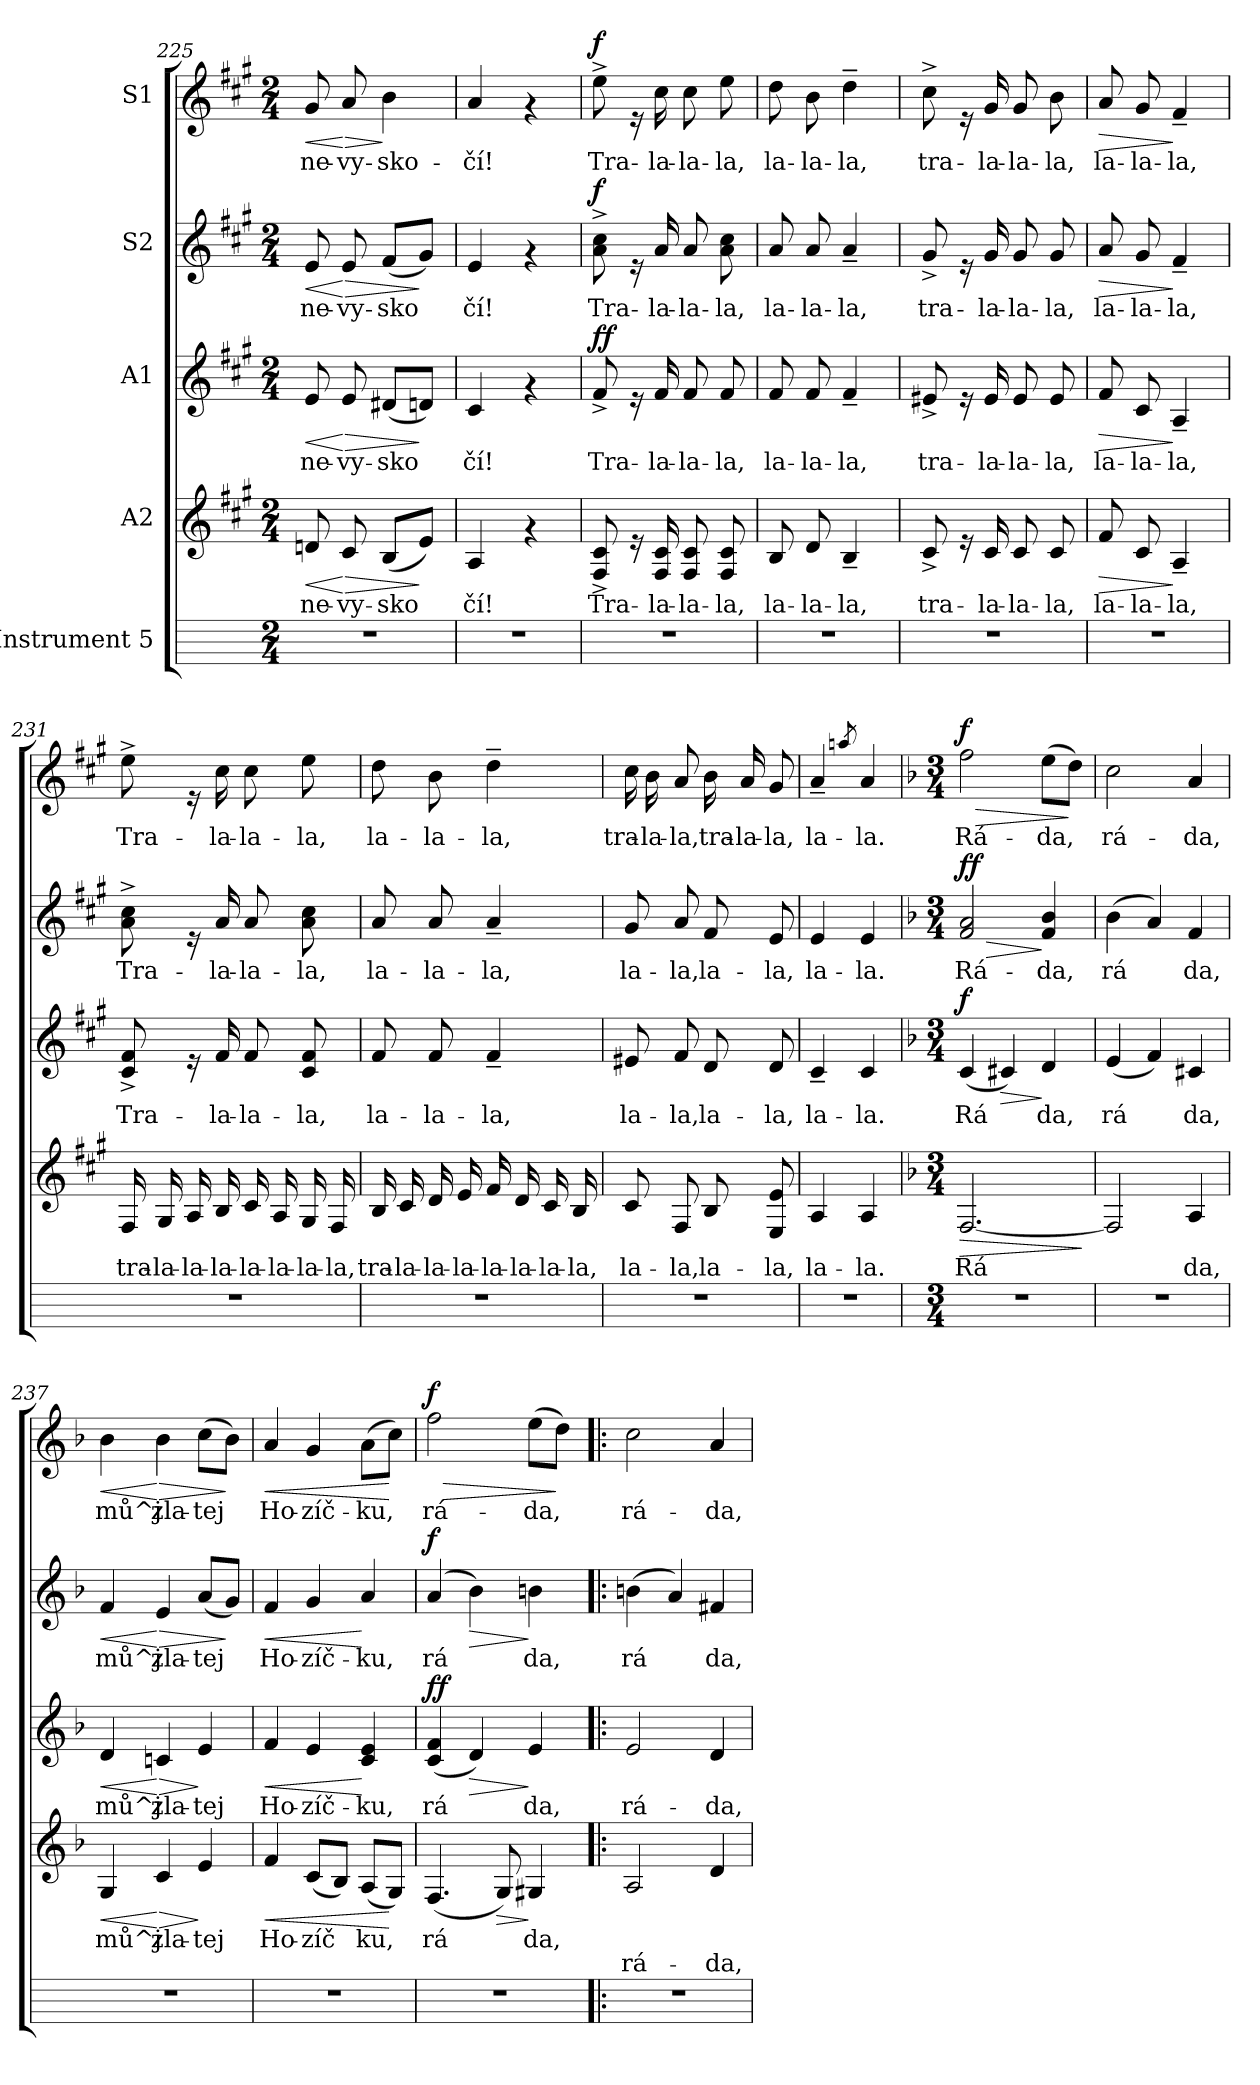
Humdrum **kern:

**kern	**kern	**text	**text	**dynam	**kern	**text	**dynam	**kern	**text	**dynam	**kern	**text	**dynam
*part5	*part4	*part4	*part4	*part4	*part3	*part3	*part3	*part2	*part2	*part2	*part1	*part1	*part1
*staff5	*staff4	*staff4	*staff4	*staff4	*staff3	*staff3	*staff3	*staff2	*staff2	*staff2	*staff1	*staff1	*staff1
*I"Instrument 5	*I"A2	*	*	*	*I"A1	*	*	*I"S2	*	*	*I"S1	*	*
*	*clefG2	*	*	*	*clefG2	*	*	*clefG2	*	*	*clefG2	*	*
*k[]	*k[f#c#g#]	*	*	*	*k[f#c#g#]	*	*	*k[f#c#g#]	*	*	*k[f#c#g#]	*	*
*C:	*A:	*	*	*	*A:	*	*	*A:	*	*	*A:	*	*
*M2/4	*M2/4	*	*	*	*M2/4	*	*	*M2/4	*	*	*M2/4	*	*
=225	=225	=225	=225	=225	=225	=225	=225	=225	=225	=225	=225	=225	=225
!	!	!LO:LY:b:cj	!	!LO:HP:b	!	!LO:LY:b:cj	!LO:HP:b	!	!LO:LY:b:cj	!LO:HP:b	!	!LO:LY:b:cj	!LO:HP:b
2r	8dn/	ne-	.	<	8e/	ne-	<	8e/	ne-	<	8g#/	ne-	<
!	!	!LO:LY:b:cj	!	!LO:HP:n=1:b	!	!LO:LY:b:cj	!LO:HP:n=1:b	!	!LO:LY:b:cj	!LO:HP:n=1:b	!	!LO:LY:b:cj	!LO:HP:n=1:b
.	8c#/	-vy-	.	[ >	8e/	-vy-	[ >	8e/	-vy-	[ >	8a/	-vy-	[ >
!	!	!LO:LY:b:cj	!	!	!	!LO:LY:b:cj	!	!	!LO:LY:b:cj	!	!	!LO:LY:b:cj	!
.	(<8B/L	-sko-	.	.	(<8d#X/L	-sko-	.	(<8f#/L	-sko-	.	4b\	-sko-	]
!	!	!LO:LY:b:cj	!	!	!	!LO:LY:b:cj	!	!	!LO:LY:b:cj	!	!	!	!
.	8e/J)	--	.	]	8dn/J)	--	]	8g#/J)	--	]	.	.	.
=226	=226	=226	=226	=226	=226	=226	=226	=226	=226	=226	=226	=226	=226
!	!	!LO:LY:b:cj	!	!	!	!LO:LY:b:cj	!	!	!LO:LY:b:cj	!	!	!LO:LY:b:cj	!
2r	4A/	-čí!	.	.	4c#/	-čí!	.	4e/	-čí!	.	4a/	-čí!	.
.	4rf	.	.	.	4rf	.	.	4rf	.	.	4rf	.	.
=227	=227	=227	=227	=227	=227	=227	=227	=227	=227	=227	=227	=227	=227
!	!	!LO:LY:b:cj	!	!	!	!LO:LY:b:cj	!LO:DY:a	!	!LO:LY:b:cj	!	!	!LO:LY:b:cj	!
!	!	!	!	!	!	!	!LO:DY:n=1:b	!	!	!LO:DY:a	!	!	!LO:DY:a
2r	8c#/^> 8F#/^>	Tra-	.	.	8f#^>/	Tra-	f f	8cc#\^> 8a\^>	Tra-	f	8ee^>\	Tra-	f
.	16re	.	.	.	16re	.	.	16re	.	.	16re	.	.
!	!	!LO:LY:b:cj	!	!	!	!LO:LY:b:cj	!	!	!LO:LY:b:cj	!	!	!LO:LY:b:cj	!
.	16c#/ 16F#/	-la-	.	.	16f#/	-la-	.	16a/	-la-	.	16cc#\	-la-	.
!	!	!LO:LY:b:cj	!	!	!	!LO:LY:b:cj	!	!	!LO:LY:b:cj	!	!	!LO:LY:b:cj	!
.	8c#/ 8F#/	-la-	.	.	8f#/	-la-	.	8a/	-la-	.	8cc#\	-la-	.
!	!	!LO:LY:b:cj	!	!	!	!LO:LY:b:cj	!	!	!LO:LY:b:cj	!	!	!LO:LY:b:cj	!
.	8c#/ 8F#/	-la,	.	.	8f#/	-la,	.	8cc#\ 8a\	-la,	.	8ee\	-la,	.
=228	=228	=228	=228	=228	=228	=228	=228	=228	=228	=228	=228	=228	=228
!	!	!LO:LY:b:cj	!	!	!	!LO:LY:b:cj	!	!	!LO:LY:b:cj	!	!	!LO:LY:b:cj	!
2r	8B/	la-	.	.	8f#/	la-	.	8a/	la-	.	8dd\	la-	.
!	!	!LO:LY:b:cj	!	!	!	!LO:LY:b:cj	!	!	!LO:LY:b:cj	!	!	!LO:LY:b:cj	!
.	8d/	-la-	.	.	8f#/	-la-	.	8a/	-la-	.	8b\	-la-	.
!	!	!LO:LY:b:cj	!	!	!	!LO:LY:b:cj	!	!	!LO:LY:b:cj	!	!	!LO:LY:b:cj	!
.	4B~</	-la,	.	.	4f#~</	-la,	.	4a~</	-la,	.	4dd~>\	-la,	.
=229	=229	=229	=229	=229	=229	=229	=229	=229	=229	=229	=229	=229	=229
!	!	!LO:LY:b:cj	!	!	!	!LO:LY:b:cj	!	!	!LO:LY:b:cj	!	!	!LO:LY:b:cj	!
2r	8c#^>/	tra-	.	.	8e#X^>/	tra-	.	8g#^>/	tra-	.	8cc#^>\	tra-	.
.	16re	.	.	.	16re	.	.	16re	.	.	16re	.	.
!	!	!LO:LY:b:cj	!	!	!	!LO:LY:b:cj	!	!	!LO:LY:b:cj	!	!	!LO:LY:b:cj	!
.	16c#/	-la-	.	.	16e#/	-la-	.	16g#/	-la-	.	16g#/	-la-	.
!	!	!LO:LY:b:cj	!	!	!	!LO:LY:b:cj	!	!	!LO:LY:b:cj	!	!	!LO:LY:b:cj	!
.	8c#/	-la-	.	.	8e#/	-la-	.	8g#/	-la-	.	8g#/	-la-	.
!	!	!LO:LY:b:cj	!	!	!	!LO:LY:b:cj	!	!	!LO:LY:b:cj	!	!	!LO:LY:b:cj	!
.	8c#/	-la,	.	.	8e#/	-la,	.	8g#/	-la,	.	8b\	-la,	.
!!LO:PB:g=z
=230	=230	=230	=230	=230	=230	=230	=230	=230	=230	=230	=230	=230	=230
!	!	!LO:LY:b:cj	!	!LO:HP:b	!	!LO:LY:b:cj	!LO:HP:b	!	!LO:LY:b:cj	!LO:HP:b	!	!LO:LY:b:cj	!LO:HP:b
2r	8f#/	la-	.	>	8f#/	la-	>	8a/	la-	>	8a/	la-	>
!	!	!LO:LY:b:cj	!	!	!	!LO:LY:b:cj	!	!	!LO:LY:b:cj	!	!	!LO:LY:b:cj	!
.	8c#/	-la-	.	.	8c#/	-la-	.	8g#/	-la-	.	8g#/	-la-	.
!	!	!LO:LY:b:cj	!	!	!	!LO:LY:b:cj	!	!	!LO:LY:b:cj	!	!	!LO:LY:b:cj	!
.	4A~</	-la,	.	]	4A~</	-la,	]	4f#~</	-la,	]	4f#~</	-la,	]
=231	=231	=231	=231	=231	=231	=231	=231	=231	=231	=231	=231	=231	=231
!	!	!LO:LY:b:cj	!	!	!	!LO:LY:b:cj	!	!	!LO:LY:b:cj	!	!	!LO:LY:b:cj	!
2r	16F#/	tra-	.	.	8f#/^> 8c#/^>	Tra-	.	8cc#\^> 8a\^>	Tra-	.	8ee^>\	Tra-	.
!	!	!LO:LY:b:cj	!	!	!	!	!	!	!	!	!	!	!
.	16G#/	-la-	.	.	.	.	.	.	.	.	.	.	.
!	!	!LO:LY:b:cj	!	!	!	!	!	!	!	!	!	!	!
.	16A/	-la-	.	.	16re	.	.	16re	.	.	16re	.	.
!	!	!LO:LY:b:cj	!	!	!	!LO:LY:b:cj	!	!	!LO:LY:b:cj	!	!	!LO:LY:b:cj	!
.	16B/	-la-	.	.	16f#/	-la-	.	16a/	-la-	.	16cc#\	-la-	.
!	!	!LO:LY:b:cj	!	!	!	!LO:LY:b:cj	!	!	!LO:LY:b:cj	!	!	!LO:LY:b:cj	!
.	16c#/	-la-	.	.	8f#/	-la-	.	8a/	-la-	.	8cc#\	-la-	.
!	!	!LO:LY:b:cj	!	!	!	!	!	!	!	!	!	!	!
.	16A/	-la-	.	.	.	.	.	.	.	.	.	.	.
!	!	!LO:LY:b:cj	!	!	!	!LO:LY:b:cj	!	!	!LO:LY:b:cj	!	!	!LO:LY:b:cj	!
.	16G#/	-la-	.	.	8f#/ 8c#/	-la,	.	8cc#\ 8a\	-la,	.	8ee\	-la,	.
!	!	!LO:LY:b:cj	!	!	!	!	!	!	!	!	!	!	!
.	16F#/	-la,	.	.	.	.	.	.	.	.	.	.	.
=232	=232	=232	=232	=232	=232	=232	=232	=232	=232	=232	=232	=232	=232
!	!	!LO:LY:b:cj	!	!	!	!LO:LY:b:cj	!	!	!LO:LY:b:cj	!	!	!LO:LY:b:cj	!
2r	16B/	tra-	.	.	8f#/	la-	.	8a/	la-	.	8dd\	la-	.
!	!	!LO:LY:b:cj	!	!	!	!	!	!	!	!	!	!	!
.	16c#/	-la-	.	.	.	.	.	.	.	.	.	.	.
!	!	!LO:LY:b:cj	!	!	!	!LO:LY:b:cj	!	!	!LO:LY:b:cj	!	!	!LO:LY:b:cj	!
.	16d/	-la-	.	.	8f#/	-la-	.	8a/	-la-	.	8b\	-la-	.
!	!	!LO:LY:b:cj	!	!	!	!	!	!	!	!	!	!	!
.	16e/	-la-	.	.	.	.	.	.	.	.	.	.	.
!	!	!LO:LY:b:cj	!	!	!	!LO:LY:b:cj	!	!	!LO:LY:b:cj	!	!	!LO:LY:b:cj	!
.	16f#/	-la-	.	.	4f#~</	-la,	.	4a~</	-la,	.	4dd~>\	-la,	.
!	!	!LO:LY:b:cj	!	!	!	!	!	!	!	!	!	!	!
.	16d/	-la-	.	.	.	.	.	.	.	.	.	.	.
!	!	!LO:LY:b:cj	!	!	!	!	!	!	!	!	!	!	!
.	16c#/	-la-	.	.	.	.	.	.	.	.	.	.	.
!	!	!LO:LY:b:cj	!	!	!	!	!	!	!	!	!	!	!
.	16B/	-la,	.	.	.	.	.	.	.	.	.	.	.
=233	=233	=233	=233	=233	=233	=233	=233	=233	=233	=233	=233	=233	=233
!	!	!LO:LY:b:cj	!	!	!	!LO:LY:b:cj	!	!	!LO:LY:b:cj	!	!	!LO:LY:b:cj	!
2r	8c#/	la-	.	.	8e#X/	la-	.	8g#/	la-	.	16cc#\	tra-	.
!	!	!	!	!	!	!	!	!	!	!	!	!LO:LY:b:cj	!
.	.	.	.	.	.	.	.	.	.	.	16b\	-la-	.
!	!	!LO:LY:b:cj	!	!	!	!LO:LY:b:cj	!	!	!LO:LY:b:cj	!	!	!LO:LY:b:cj	!
.	8F#/	-la,	.	.	8f#/	-la,	.	8a/	-la,	.	8a/	-la,	.
!	!	!LO:LY:b:cj	!	!	!	!LO:LY:b:cj	!	!	!LO:LY:b:cj	!	!	!LO:LY:b:cj	!
.	8B/	la-	.	.	8d/	la-	.	8f#/	la-	.	16b\	tra-	.
!	!	!	!	!	!	!	!	!	!	!	!	!LO:LY:b:cj	!
.	.	.	.	.	.	.	.	.	.	.	16a/	-la-	.
!	!	!LO:LY:b:cj	!	!	!	!LO:LY:b:cj	!	!	!LO:LY:b:cj	!	!	!LO:LY:b:cj	!
.	8e/ 8E/	-la,	.	.	8d/	-la,	.	8e/	-la,	.	8g#/	-la,	.
=234	=234	=234	=234	=234	=234	=234	=234	=234	=234	=234	=234	=234	=234
!	!	!LO:LY:b:cj	!	!	!	!LO:LY:b:cj	!	!	!LO:LY:b:cj	!	!	!LO:LY:b:cj	!
2r	4A/	la-	.	.	4c#~</	la-	.	4e/	la-	.	4a~</	la-	.
.	.	.	.	.	.	.	.	.	.	.	8qaan/	.	.
!	!	!LO:LY:b:cj	!	!	!	!LO:LY:b:cj	!	!	!LO:LY:b:cj	!	!	!LO:LY:b:cj	!
.	4A/	-la.	.	.	4c#/	-la.	.	4e/	-la.	.	4a/	-la.	.
!!LO:PB:g=z
=235!	=235!	=235!	=235!	=235!	=235!	=235!	=235!	=235!	=235!	=235!	=235!	=235!	=235!
*	*k[b-]	*	*	*	*k[b-]	*	*	*k[b-]	*	*	*k[b-]	*	*
*	*F:	*	*	*	*F:	*	*	*F:	*	*	*F:	*	*
*M3/4	*M3/4	*	*	*	*M3/4	*	*	*M3/4	*	*	*M3/4	*	*
!	!	!LO:LY:b:cj	!	!LO:HP:b	!	!LO:LY:b:cj	!LO:DY:b	!	!LO:LY:b:cj	!LO:HP:b	!	!LO:LY:b:cj	!LO:HP:b
!	!	!	!	!	!	!	!	!	!	!LO:DY:n=1:a	!	!	!
!	!	!	!	!	!	!	!	!	!	!LO:DY:n=2:b	!	!	!LO:DY:n=1:a
2.r	[<2.F/	Rá-	.	>	(<4c/	Rá-	f	2a/ 2f/	Rá-	> f f	2ff\	Rá-	> f
!	!	!	!	!	!	!LO:LY:b:cj	!LO:HP:b	!	!	!	!	!	!
.	.	.	.	.	4c#X/)	--	>	.	.	.	.	.	.
!	!	!	!	!	!	!LO:LY:b:cj	!	!	!LO:LY:b:cj	!	!	!LO:LY:b:cj	!
.	.	.	.	.	4d/	-da,	]	4b-/ 4f/	-da,	]	(>8ee\L	-da,	.
!	!	!	!	!	!	!	!	!	!	!	!	!LO:LY:b:cj	!
.	.	.	.	.	.	.	.	.	.	.	8dd\J)	.	]
.	.	.	.	]	.	.	.	.	.	.	.	.	.
=236	=236	=236	=236	=236	=236	=236	=236	=236	=236	=236	=236	=236	=236
!	!	!LO:LY:b:cj	!	!	!	!LO:LY:b:cj	!	!	!LO:LY:b:cj	!	!	!LO:LY:b:cj	!
2.r	2F/]	--	.	.	(<4e/	rá-	.	(>4b-\	rá-	.	2cc\	rá-	.
!	!	!	!	!	!	!LO:LY:b:cj	!	!	!LO:LY:b:cj	!	!	!	!
.	.	.	.	.	4f/)	--	.	4a/)	--	.	.	.	.
!	!	!LO:LY:b:cj	!	!	!	!LO:LY:b:cj	!	!	!LO:LY:b:cj	!	!	!LO:LY:b:cj	!
.	4A/	-da,	.	.	4c#X/	-da,	.	4f/	-da,	.	4a/	-da,	.
=237	=237	=237	=237	=237	=237	=237	=237	=237	=237	=237	=237	=237	=237
!	!	!LO:LY:b:cj	!	!LO:HP:b	!	!LO:LY:b:cj	!LO:HP:b	!	!LO:LY:b:cj	!LO:HP:b	!	!LO:LY:b:cj	!LO:HP:b
2.r	4G/	mů^j	.	<	4d/	mů^j	<	4f/	mů^j	<	4b-\	mů^j	<
!	!	!LO:LY:b:cj	!	!LO:HP:n=1:b	!	!LO:LY:b:cj	!LO:HP:n=1:b	!	!LO:LY:b:cj	!LO:HP:n=1:b	!	!LO:LY:b:cj	!LO:HP:n=1:b
.	4c/	zla-	.	[ >	4cn/	zla-	[ >	4e/	zla-	[ >	4b-\	zla-	[ >
!	!	!LO:LY:b:cj	!	!	!	!LO:LY:b:cj	!	!	!LO:LY:b:cj	!	!	!LO:LY:b:cj	!
.	4e/	-tej	.	]	4e/	-tej	]	(<8a/L	-tej	.	(>8cc\L	-tej	.
!	!	!	!	!	!	!	!	!	!LO:LY:b:cj	!	!	!LO:LY:b:cj	!
.	.	.	.	.	.	.	.	8g/J)	.	]	8b-\J)	.	]
=238	=238	=238	=238	=238	=238	=238	=238	=238	=238	=238	=238	=238	=238
!	!	!LO:LY:b:cj	!	!LO:HP:b	!	!LO:LY:b:cj	!LO:HP:b	!	!LO:LY:b:cj	!LO:HP:b	!	!LO:LY:b:cj	!LO:HP:b
2.r	4f/	Ho-	.	<	4f/	Ho-	<	4f/	Ho-	<	4a/	Ho-	<
!	!	!LO:LY:b:cj	!	!	!	!LO:LY:b:cj	!	!	!LO:LY:b:cj	!	!	!LO:LY:b:cj	!
.	(<8c/L	-zíč-	.	.	4e/	-zíč-	.	4g/	-zíč-	.	4g/	-zíč-	.
!	!	!LO:LY:b:cj	!	!	!	!	!	!	!	!	!	!	!
.	8B-/J)	--	.	.	.	.	.	.	.	.	.	.	.
!	!	!LO:LY:b:cj	!	!	!	!LO:LY:b:cj	!	!	!LO:LY:b:cj	!	!	!LO:LY:b:cj	!
.	(<8A/L	-ku,	.	.	4e/ 4c/	-ku,	[	4a/	-ku,	[	(>8a\L	-ku,	.
!	!	!LO:LY:b:cj	!	!	!	!	!	!	!	!	!	!LO:LY:b:cj	!
.	8G/J)	.	.	[	.	.	.	.	.	.	8cc\J)	.	[
=239	=239	=239	=239	=239	=239	=239	=239	=239	=239	=239	=239	=239	=239
!	!	!LO:LY:b:cj	!	!	!	!LO:LY:b:cj	!LO:DY:a	!	!LO:LY:b:cj	!	!	!LO:LY:b:cj	!LO:HP:b
!	!	!	!	!	!	!	!LO:DY:n=1:b	!	!	!LO:DY:a	!	!	!LO:DY:n=1:a
2.r	(<4.F/	rá-	.	.	(<4f/ 4c/	rá-	f f	(>4a/	rá-	f	2ff\	rá-	> f
!	!	!	!	!	!	!LO:LY:b:cj	!LO:HP:b	!	!LO:LY:b:cj	!LO:HP:b	!	!	!
.	.	.	.	.	4d/)	--	>	4b-\)	--	>	.	.	.
!	!	!LO:LY:b:cj	!	!LO:HP:b	!	!	!	!	!	!	!	!	!
.	8G/)	--	.	>	.	.	.	.	.	.	.	.	.
!	!	!LO:LY:b:cj	!	!	!	!LO:LY:b:cj	!	!	!LO:LY:b:cj	!	!	!LO:LY:b:cj	!
.	4G#X/	-da,	.	]	4e/	-da,	]	4bn\	-da,	]	(>8ee\L	-da,	.
!	!	!	!	!	!	!	!	!	!	!	!	!LO:LY:b:cj	!
.	.	.	.	.	.	.	.	.	.	.	8dd\J)	.	]
!!LO:LB:g=z
=240!|:	=240!|:	=240!|:	=240!|:	=240!|:	=240!|:	=240!|:	=240!|:	=240!|:	=240!|:	=240!|:	=240!|:	=240!|:	=240!|:
!	!	!LO:LY:b:cj	!LO:LY:b:cj	!	!	!LO:LY:b:cj	!	!	!LO:LY:b:cj	!	!	!LO:LY:b:cj	!
2.r	2A/	.	rá-	.	2e/	rá-	.	(>4bn\	rá-	.	2cc\	rá-	.
!	!	!	!	!	!	!	!	!	!LO:LY:b:cj	!	!	!	!
.	.	.	.	.	.	.	.	4a/)	--	.	.	.	.
!	!	!LO:LY:b:cj	!LO:LY:b:cj	!	!	!LO:LY:b:cj	!	!	!LO:LY:b:cj	!	!	!LO:LY:b:cj	!
.	4d/	-	da,	.	4d/	-da,	.	4f#X/	-da,	.	4a/	-da,	.
=	=	=	=	=	=	=	=	=	=	=	=	=	=
*-	*-	*-	*-	*-	*-	*-	*-	*-	*-	*-	*-	*-	*-
